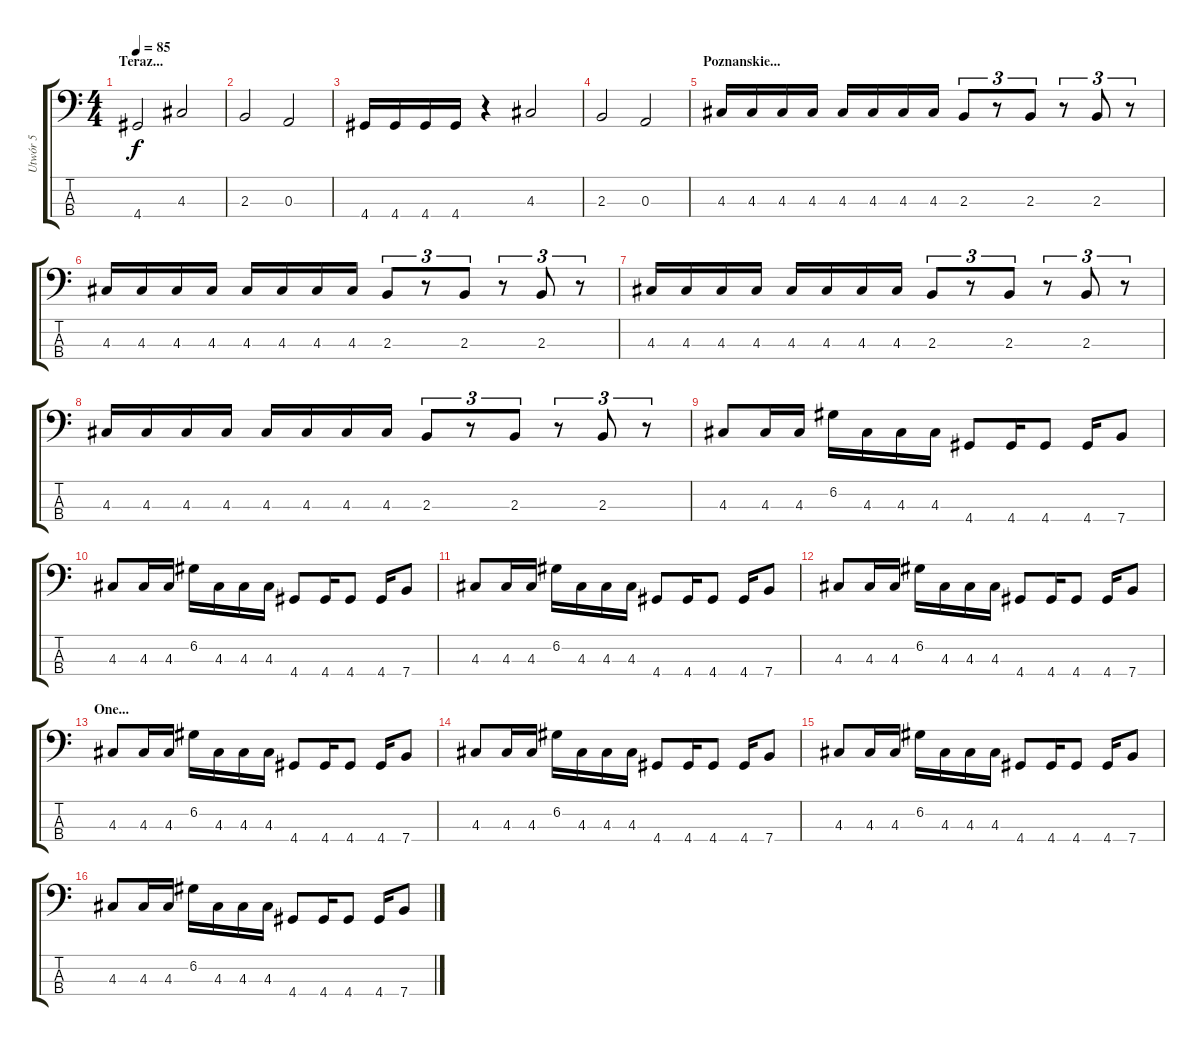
\track ("Utwór 5" "Utwór 5") {instrument electricbasspick}
\staff {score tabs}
\tuning (G2 D2 A1 E1) {hide}
\ts (4 4)
\section ("" "Teraz...")
\tempo 85
\clef f4
\ks c
4.4.2{dy f} 4.3.2 |
2.3.2 0.3.2 |
4.4.16 4.4.16 4.4.16 4.4.16 r.4 4.3.2 |
2.3.2 0.3.2 |
\section ("" "Poznanskie...")
4.3.16 4.3.16 4.3.16 4.3.16 4.3.16 4.3.16 4.3.16 4.3.16 2.3.8{tu (3 2)} r.8{tu (3 2)} 2.3.8{tu (3 2)} r.8{tu (3 2)} 2.3.8{tu (3 2)} r.8{tu (3 2)} |
4.3.16 4.3.16 4.3.16 4.3.16 4.3.16 4.3.16 4.3.16 4.3.16 2.3.8{tu (3 2)} r.8{tu (3 2)} 2.3.8{tu (3 2)} r.8{tu (3 2)} 2.3.8{tu (3 2)} r.8{tu (3 2)} |
4.3.16 4.3.16 4.3.16 4.3.16 4.3.16 4.3.16 4.3.16 4.3.16 2.3.8{tu (3 2)} r.8{tu (3 2)} 2.3.8{tu (3 2)} r.8{tu (3 2)} 2.3.8{tu (3 2)} r.8{tu (3 2)} |
4.3.16 4.3.16 4.3.16 4.3.16 4.3.16 4.3.16 4.3.16 4.3.16 2.3.8{tu (3 2)} r.8{tu (3 2)} 2.3.8{tu (3 2)} r.8{tu (3 2)} 2.3.8{tu (3 2)} r.8{tu (3 2)} |
4.3.8 4.3.16 4.3.16 6.2.16 4.3.16 4.3.16 4.3.16 4.4.8 4.4.16 4.4.8 4.4.16 7.4.8 |
4.3.8 4.3.16 4.3.16 6.2.16 4.3.16 4.3.16 4.3.16 4.4.8 4.4.16 4.4.8 4.4.16 7.4.8 |
4.3.8 4.3.16 4.3.16 6.2.16 4.3.16 4.3.16 4.3.16 4.4.8 4.4.16 4.4.8 4.4.16 7.4.8 |
4.3.8 4.3.16 4.3.16 6.2.16 4.3.16 4.3.16 4.3.16 4.4.8 4.4.16 4.4.8 4.4.16 7.4.8 |
\section ("" "One...")
4.3.8 4.3.16 4.3.16 6.2.16 4.3.16 4.3.16 4.3.16 4.4.8 4.4.16 4.4.8 4.4.16 7.4.8 |
4.3.8 4.3.16 4.3.16 6.2.16 4.3.16 4.3.16 4.3.16 4.4.8 4.4.16 4.4.8 4.4.16 7.4.8 |
4.3.8 4.3.16 4.3.16 6.2.16 4.3.16 4.3.16 4.3.16 4.4.8 4.4.16 4.4.8 4.4.16 7.4.8 |
4.3.8 4.3.16 4.3.16 6.2.16 4.3.16 4.3.16 4.3.16 4.4.8 4.4.16 4.4.8 4.4.16 7.4.8
